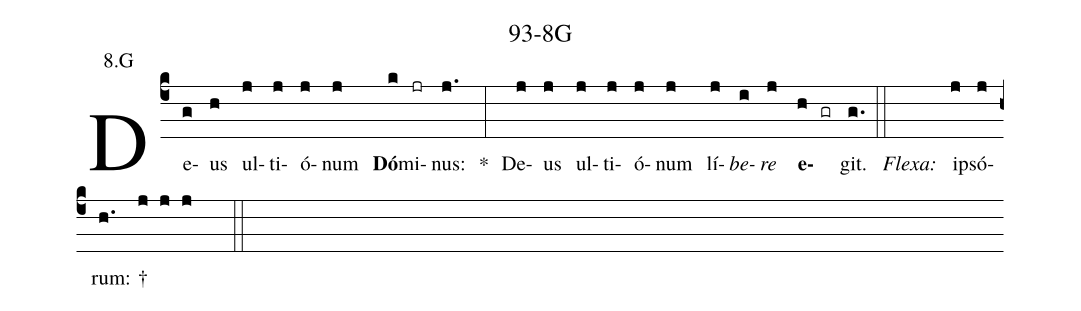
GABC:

name: 93-8G;
annotation: 8.G;
%%
(c4) De(g)us(h) ul(j)ti(j)ó(j)num(j) <b>Dó</b>(k)mi(jr)nus:(j.) *(:) De(j)us(j) ul(j)ti(j)ó(j)num(j) lí(j)<i>be</i>(i)<i>re</i>(j) <b>e</b>(h gr)git.(g.) (::)
<i>Flexa:</i>(///)  i(j)psó(j)rum: †(h./// j j j  ::)
